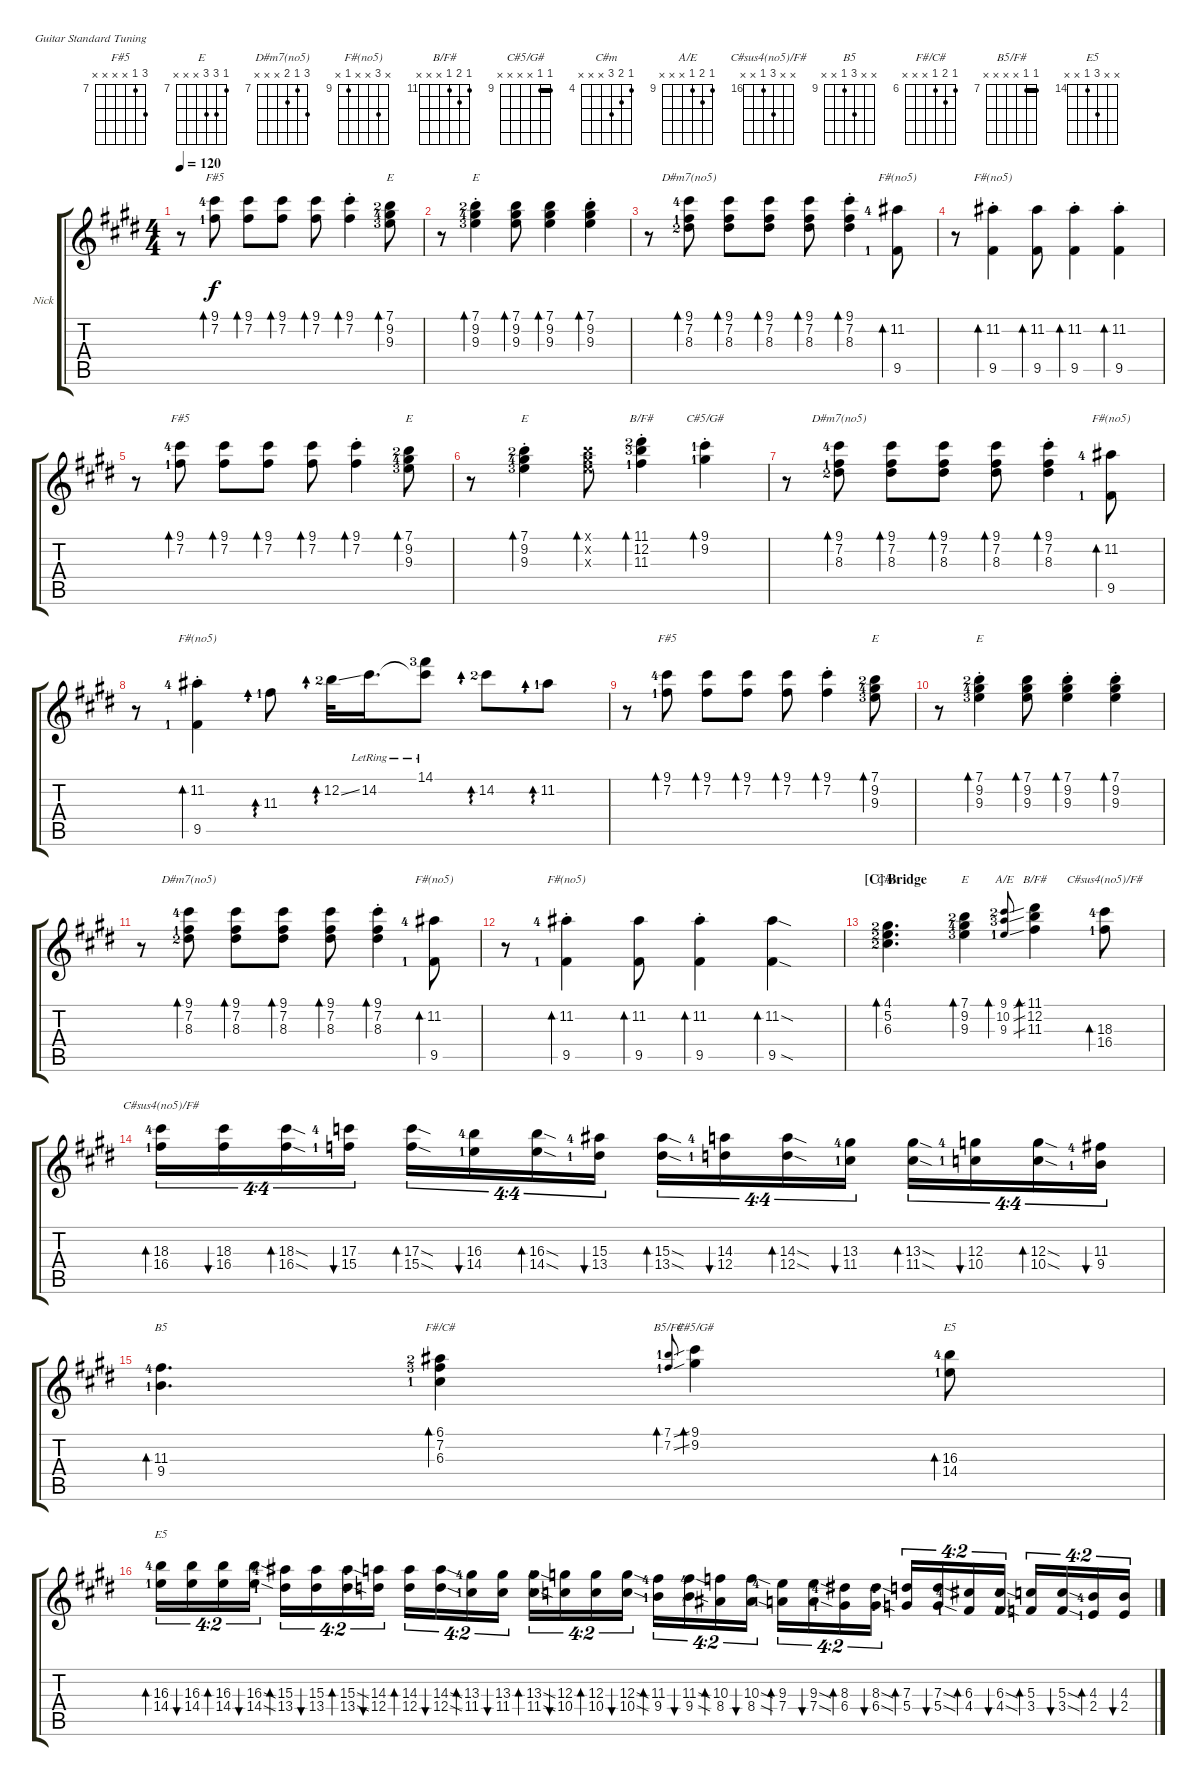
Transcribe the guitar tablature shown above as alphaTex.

\bracketExtendMode groupsimilarinstruments
\firstSystemTrackNameOrientation horizontal
\otherSystemsTrackNameOrientation horizontal
\track ("Electric Lead Guitar" "Nick") {instrument distortionguitar}
\staff {score tabs}
\tuning (E4 B3 G3 D3 A2 E2)
\chord ("F#5" 9 7 x x x x) {firstfret 7}
\chord ("E" 7 9 9 x x x) {firstfret 7}
\chord ("D#m7(no5)" 9 7 8 x x x) {firstfret 7}
\chord ("F#(no5)" x 11 x x 9 x) {firstfret 9}
\chord ("B/F#" 11 12 11 x x x) {firstfret 11}
\chord ("C#5/G#" 9 9 x x x x) {firstfret 9 barre 9}
\chord ("C#m" 4 5 6 x x x) {firstfret 4}
\chord ("A/E" 9 10 9 x x x) {firstfret 9}
\chord ("C#sus4(no5)/F#" x x 18 16 x x) {firstfret 16}
\chord ("B5" x x 11 9 x x) {firstfret 9}
\chord ("F#/C#" 6 7 6 x x x) {firstfret 6}
\chord ("B5/F#" 7 7 x x x x) {firstfret 7 barre 7}
\chord ("E5" x x 16 14 x x) {firstfret 14}
\ts (4 4)
\tempo 120
\clef g2
\scale
0.530692
\ks e
r.8{dy f} (9.1{lf 5} 7.2{lf 2}).8{bd 37 ch "F#5"} (9.1 7.2).8{bd 37} (9.1 7.2).8{bd 37} (9.1 7.2).8{bd 37} (9.1{st} 7.2{st}).4{bd 36} (7.1{lf 3} 9.2{lf 5} 9.3{lf 4}).8{bd 35 ch "E"} |
\scale
0.46915 r.8 (7.1{st lf 3} 9.2{st lf 5} 9.3{st lf 4}).4{bd 34 ch "E"} (7.1 9.2 9.3).8{bd 33} (7.1 9.2 9.3).4{bd 36} (7.1{st} 9.2{st} 9.3{st}).4{bd 33} |
\scale
0.534332 r.8 (9.1{lf 5} 7.2{lf 2} 8.3{lf 3}).8{bd 31 ch "D#m7(no5)"} (9.1 7.2 8.3).8{bd 31} (9.1 7.2 8.3).8{bd 37} (9.1 7.2 8.3).8{bd 37} (9.1{st} 7.2{st} 8.3{st}).4{bd 45} (11.2{lf 5} 9.5{lf 2}).8{bd 37 ch "F#(no5)"} |
\scale
0.465412 r.8 (11.2{st} 9.5{st}).4{bd 45 ch "F#(no5)"} (11.2 9.5).8{bd 37} (11.2{st} 9.5{st}).4{bd 45} (11.2{st} 9.5{st}).4{bd 45} |
\scale
0.538104 r.8 (9.1{lf 5} 7.2{lf 2}).8{bd 37 ch "F#5"} (9.1 7.2).8{bd 37} (9.1 7.2).8{bd 37} (9.1 7.2).8{bd 37} (9.1{st} 7.2{st}).4{bd 36} (7.1{lf 3} 9.2{lf 5} 9.3{lf 4}).8{bd 35 ch "E"} |
\scale
0.461709 r.8 (7.1{st lf 3} 9.2{st lf 5} 9.3{st lf 4}).4{bd 34 ch "E"} (7.1{x} 9.2{x} 9.3{x}).8{bd 33} (11.1{st lf 3} 12.2{lf 4} 11.3{lf 2}).4{bd 36 ch "B/F#"} (9.1{st lf 2} 9.2{st lf 2}).4{bd 33 ch "C#5/G#"} |
\scale
0.540063 r.8 (9.1{lf 5} 7.2{lf 2} 8.3{lf 3}).8{bd 31 ch "D#m7(no5)"} (9.1 7.2 8.3).8{bd 31} (9.1 7.2 8.3).8{bd 37} (9.1 7.2 8.3).8{bd 37} (9.1{st} 7.2{st} 8.3{st}).4{bd 45} (11.2{lf 5} 9.5{lf 2}).8{bd 37 ch "F#(no5)"} |
\scale
0.460366 r.8 (11.2{st lf 5} 9.5{st lf 2}).4{bd 36 ch "F#(no5)"} 11.3{lf 2}.8{ad 0} 12.2{ss lf 3}.32{ad 0} 14.2{lr}.16{d} (14.1{lf 4} 14.2{lr t}).8 14.2{lf 3}.8{ad 0} 11.2{lf 2}.8{ad 0} |
\scale
0.540366 r.8 (9.1{lf 5} 7.2{lf 2}).8{bd 37 ch "F#5"} (9.1 7.2).8{bd 37} (9.1 7.2).8{bd 37} (9.1 7.2).8{bd 37} (9.1{st} 7.2{st}).4{bd 36} (7.1{lf 3} 9.2{lf 5} 9.3{lf 4}).8{bd 35 ch "E"} |
\scale
0.459491 r.8 (7.1{st lf 3} 9.2{st lf 5} 9.3{st lf 4}).4{bd 34 ch "E"} (7.1 9.2 9.3).8{bd 33} (7.1{st} 9.2{st} 9.3{st}).4{bd 36} (7.1{st} 9.2{st} 9.3{st}).4{bd 33} |
\scale
0.542637 r.8 (9.1{lf 5} 7.2{lf 2} 8.3{lf 3}).8{bd 31 ch "D#m7(no5)"} (9.1 7.2 8.3).8{bd 31} (9.1 7.2 8.3).8{bd 37} (9.1 7.2 8.3).8{bd 37} (9.1{st} 7.2{st} 8.3{st}).4{bd 45} (11.2{lf 5} 9.5{lf 2}).8{bd 37 ch "F#(no5)"} |
\scale
0.45715 r.8 (11.2{st lf 5} 9.5{st lf 2}).4{bd 45 ch "F#(no5)"} (11.2 9.5).8{bd 37} (11.2{st} 9.5{st}).4{bd 45} (11.2{sod} 9.5{sod}).4{bd 45} |
\section ("C" "Bridge")
(4.1{lf 3} 5.2{lf 3} 6.3{lf 3}).4{d bd 53 ch "C#m"} (7.1{lf 3} 9.2{lf 5} 9.3{lf 4}).4{bd 31 ch "E"} (9.1{ss lf 3} 10.2{ss lf 4} 9.3{ss lf 2}).8{bd 31 ch "A/E" gr onbeat} (11.1 12.2 11.3).4{bd 30 ch "B/F#"} (18.3{lf 5} 16.4{lf 2}).8{bd 30 ch "C#sus4(no5)/F#"} |
(18.3{lf 5} 16.4{lf 2}).16{tu (4 4) bd 33 ch "C#sus4(no5)/F#"} (18.3 16.4).16{tu (4 4) bu 33} (18.3{sod} 16.4{sod}).16{tu (4 4) bd 33} (17.3{lf 5} 15.4{lf 2}).16{tu (4 4) bu 33} (17.3{sod} 15.4{sod}).16{tu (4 4) bd 33} (16.3{lf 5} 14.4{lf 2}).16{tu (4 4) bu 33} (16.3{sod} 14.4{sod}).16{tu (4 4) bd 33} (15.3{lf 5} 13.4{lf 2}).16{tu (4 4) bu 33} (15.3{sod} 13.4{sod}).16{tu (4 4) bd 33} (14.3{lf 5} 12.4{lf 2}).16{tu (4 4) bu 33} (14.3{sod} 12.4{sod}).16{tu (4 4) bd 33} (13.3{lf 5} 11.4{lf 2}).16{tu (4 4) bu 33} (13.3{sod} 11.4{sod}).16{tu (4 4) bd 33} (12.3{lf 5} 10.4{lf 2}).16{tu (4 4) bu 33} (12.3{sod} 10.4{sod}).16{tu (4 4) bd 33} (11.3{lf 5} 9.4{lf 2}).16{tu (4 4) bu 33} |
(11.3{lf 5} 9.4{lf 2}).4{d bd 53 ch "B5"} (6.1{lf 3} 7.2{lf 4} 6.3{lf 2}).4{bd 37 ch "F#/C#"} (7.1{ss lf 2} 7.2{ss lf 2}).8{bd 37 ch "B5/F#" gr onbeat} (9.1 9.2).4{bd 36 ch "C#5/G#"} (14.4{lf 2} 16.3{lf 5}).8{bd 34 ch "E5"} |
(16.3{lf 5} 14.4{lf 2}).16{tu (4 2) bd 33 ch "E5"} (16.3 14.4).16{tu (4 2) bu 33} (16.3 14.4).16{tu (4 2) bd 33} (16.3{sod} 14.4{sod}).16{tu (4 2) bu 33} (13.4{lf 2} 15.3{lf 5}).16{tu (4 2) bd 33} (15.3 13.4).16{tu (4 2) bu 33} (15.3{sod} 13.4{sod}).16{tu (4 2) bd 33} (14.3{lf 5} 12.4{lf 2}).16{tu (4 2) bu 33} (14.3 12.4).16{tu (4 2) bd 33} (14.3{sod} 12.4{sod}).16{tu (4 2) bu 33} (13.3{lf 5} 11.4{lf 2}).16{tu (4 2) bd 33} (13.3 11.4).16{tu (4 2) bu 33} (13.3{sod} 11.4{sod}).16{tu (4 2) bd 33} (12.3{lf 5} 10.4{lf 2}).16{tu (4 2) bu 33} (12.3 10.4).16{tu (4 2) bd 33} (12.3{sod} 10.4{sod}).16{tu (4 2) bu 33} (11.3{lf 5} 9.4{lf 2}).16{tu (4 2) bd 33} (11.3{sod} 9.4{sod}).16{tu (4 2) bu 33} (10.3{lf 5} 8.4{lf 2}).16{tu (4 2) bd 33} (10.3{sod} 8.4{sod}).16{tu (4 2) bu 33} (9.3{lf 5} 7.4{lf 2}).16{tu (4 2) bd 33} (9.3{sod} 7.4{sod}).16{tu (4 2) bu 33} (8.3{lf 5} 6.4{lf 2}).16{tu (4 2) bd 33} (8.3{sod} 6.4{sod}).16{tu (4 2) bu 33} (7.3{lf 5} 5.4{lf 2}).16{tu (4 2) bd 33} (7.3{sod} 5.4{sod}).16{tu (4 2) bu 33} (6.3{lf 5} 4.4{lf 2}).16{tu (4 2) bd 33} (6.3{sod} 4.4{sod}).16{tu (4 2) bu 33} (5.3{lf 5} 3.4{lf 2}).16{tu (4 2) bd 33} (3.4{sod} 5.3{sod}).16{tu (4 2) bu 33} (4.3{lf 5} 2.4{lf 2}).16{tu (4 2) bd 33} (2.4 4.3).16{tu (4 2) bu 33}
